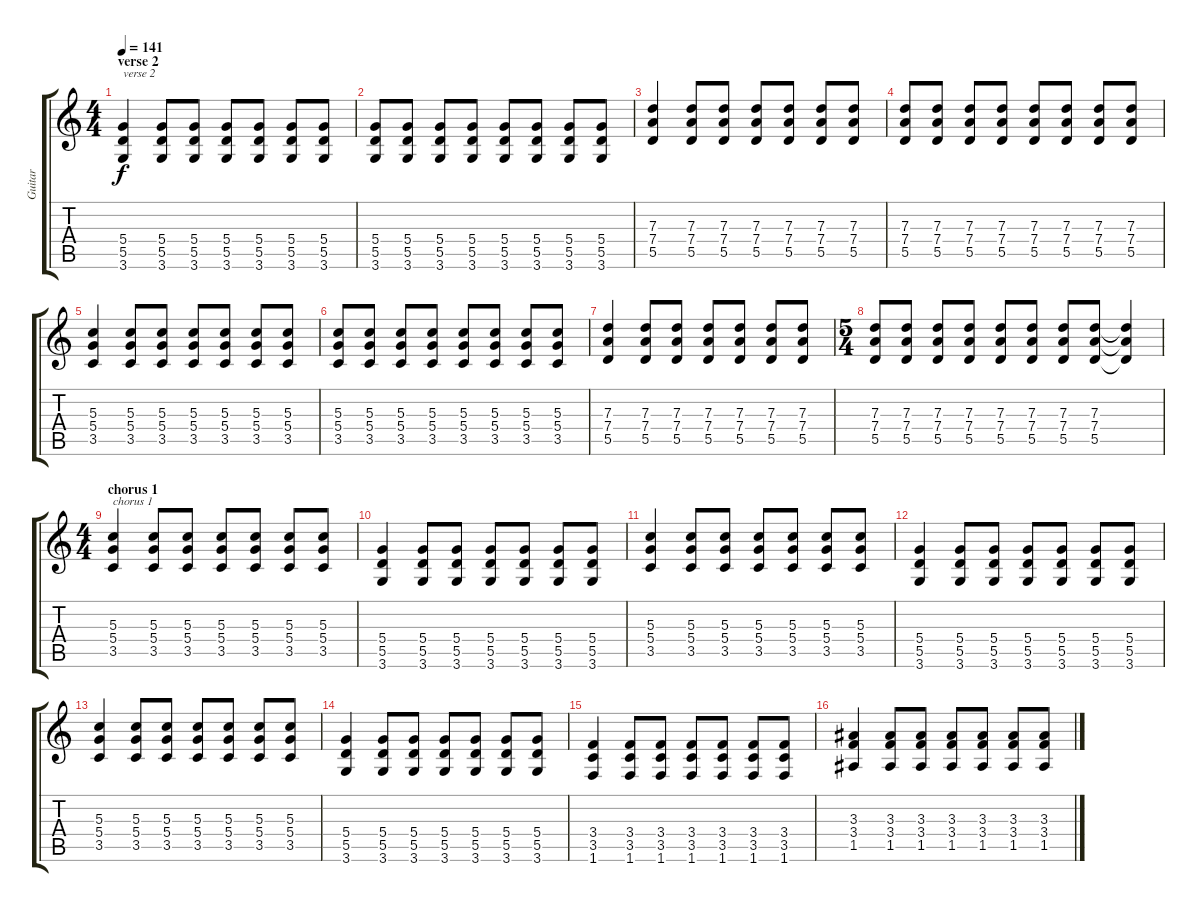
\track ("Guitar" "Guitar") {instrument distortionguitar}
\staff {score tabs}
\tuning (E4 B3 G3 D3 A2 E2) {hide}
\ts (4 4)
\section ("" "verse 2")
\tempo 141
\clef g2
\ks c
(5.4 5.5 3.6).4{txt "verse 2" dy f} (5.4 5.5 3.6).8 (5.4 5.5 3.6).8 (5.4 5.5 3.6).8 (5.4 5.5 3.6).8 (5.4 5.5 3.6).8 (5.4 5.5 3.6).8 |
(5.4 5.5 3.6).8 (5.4 5.5 3.6).8 (5.4 5.5 3.6).8 (5.4 5.5 3.6).8 (5.4 5.5 3.6).8 (5.4 5.5 3.6).8 (5.4 5.5 3.6).8 (5.4 5.5 3.6).8 |
(7.3 7.4 5.5).4 (7.3 7.4 5.5).8 (7.3 7.4 5.5).8 (7.3 7.4 5.5).8 (7.3 7.4 5.5).8 (7.3 7.4 5.5).8 (7.3 7.4 5.5).8 |
(7.3 7.4 5.5).8 (7.3 7.4 5.5).8 (7.3 7.4 5.5).8 (7.3 7.4 5.5).8 (7.3 7.4 5.5).8 (7.3 7.4 5.5).8 (7.3 7.4 5.5).8 (7.3 7.4 5.5).8 |
(5.3 5.4 3.5).4 (5.3 5.4 3.5).8 (5.3 5.4 3.5).8 (5.3 5.4 3.5).8 (5.3 5.4 3.5).8 (5.3 5.4 3.5).8 (5.3 5.4 3.5).8 |
(5.3 5.4 3.5).8 (5.3 5.4 3.5).8 (5.3 5.4 3.5).8 (5.3 5.4 3.5).8 (5.3 5.4 3.5).8 (5.3 5.4 3.5).8 (5.3 5.4 3.5).8 (5.3 5.4 3.5).8 |
(7.3 7.4 5.5).4 (7.3 7.4 5.5).8 (7.3 7.4 5.5).8 (7.3 7.4 5.5).8 (7.3 7.4 5.5).8 (7.3 7.4 5.5).8 (7.3 7.4 5.5).8 |
\ts (5 4)
(7.3 7.4 5.5).8 (7.3 7.4 5.5).8 (7.3 7.4 5.5).8 (7.3 7.4 5.5).8 (7.3 7.4 5.5).8 (7.3 7.4 5.5).8 (7.3 7.4 5.5).8 (7.3 7.4 5.5).8 (7.3{t} 7.4{t} 5.5{t}).4 |
\ts (4 4)
\section ("" "chorus 1")
(5.3 5.4 3.5).4{txt "chorus 1"} (5.3 5.4 3.5).8 (5.3 5.4 3.5).8 (5.3 5.4 3.5).8 (5.3 5.4 3.5).8 (5.3 5.4 3.5).8 (5.3 5.4 3.5).8 |
(5.4 5.5 3.6).4 (5.4 5.5 3.6).8 (5.4 5.5 3.6).8 (5.4 5.5 3.6).8 (5.4 5.5 3.6).8 (5.4 5.5 3.6).8 (5.4 5.5 3.6).8 |
(5.3 5.4 3.5).4 (5.3 5.4 3.5).8 (5.3 5.4 3.5).8 (5.3 5.4 3.5).8 (5.3 5.4 3.5).8 (5.3 5.4 3.5).8 (5.3 5.4 3.5).8 |
(5.4 5.5 3.6).4 (5.4 5.5 3.6).8 (5.4 5.5 3.6).8 (5.4 5.5 3.6).8 (5.4 5.5 3.6).8 (5.4 5.5 3.6).8 (5.4 5.5 3.6).8 |
(5.3 5.4 3.5).4 (5.3 5.4 3.5).8 (5.3 5.4 3.5).8 (5.3 5.4 3.5).8 (5.3 5.4 3.5).8 (5.3 5.4 3.5).8 (5.3 5.4 3.5).8 |
(5.4 5.5 3.6).4 (5.4 5.5 3.6).8 (5.4 5.5 3.6).8 (5.4 5.5 3.6).8 (5.4 5.5 3.6).8 (5.4 5.5 3.6).8 (5.4 5.5 3.6).8 |
(3.4 3.5 1.6).4 (3.4 3.5 1.6).8 (3.4 3.5 1.6).8 (3.4 3.5 1.6).8 (3.4 3.5 1.6).8 (3.4 3.5 1.6).8 (3.4 3.5 1.6).8 |
(3.3 3.4 1.5).4 (3.3 3.4 1.5).8 (3.3 3.4 1.5).8 (3.3 3.4 1.5).8 (3.3 3.4 1.5).8 (3.3 3.4 1.5).8 (3.3 3.4 1.5).8
